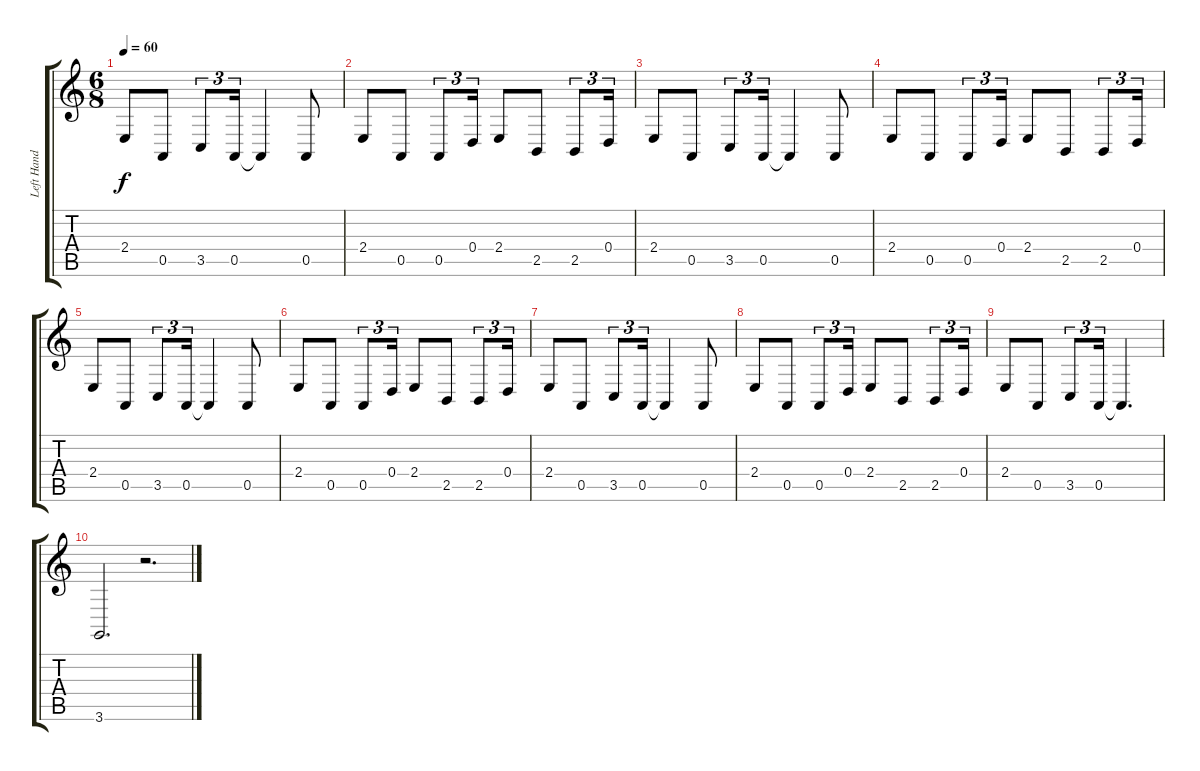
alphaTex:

\track ("Left Hand" "Left Hand") {instrument acousticgrandpiano}
\staff {score tabs}
\tuning (E4 B3 G3 D3 A2 E2) {hide}
\ts (6 8)
\tempo 60
\clef g2
\ks c
2.4.8{dy f} 0.5.8 3.5.8{tu (3 2)} 0.5.16{tu (3 2)} 0.5{t}.4 0.5.8 |
2.4.8 0.5.8 0.5.8{tu (3 2)} 0.4.16{tu (3 2)} 2.4.8 2.5.8 2.5.8{tu (3 2)} 0.4.16{tu (3 2)} |
2.4.8 0.5.8 3.5.8{tu (3 2)} 0.5.16{tu (3 2)} 0.5{t}.4 0.5.8 |
2.4.8 0.5.8 0.5.8{tu (3 2)} 0.4.16{tu (3 2)} 2.4.8 2.5.8 2.5.8{tu (3 2)} 0.4.16{tu (3 2)} |
2.4.8 0.5.8 3.5.8{tu (3 2)} 0.5.16{tu (3 2)} 0.5{t}.4 0.5.8 |
2.4.8 0.5.8 0.5.8{tu (3 2)} 0.4.16{tu (3 2)} 2.4.8 2.5.8 2.5.8{tu (3 2)} 0.4.16{tu (3 2)} |
2.4.8 0.5.8 3.5.8{tu (3 2)} 0.5.16{tu (3 2)} 0.5{t}.4 0.5.8 |
2.4.8 0.5.8 0.5.8{tu (3 2)} 0.4.16{tu (3 2)} 2.4.8 2.5.8 2.5.8{tu (3 2)} 0.4.16{tu (3 2)} |
2.4.8 0.5.8 3.5.8{tu (3 2)} 0.5.16{tu (3 2)} 0.5{t}.4{d} |
3.6.2{d} r.2{d}
